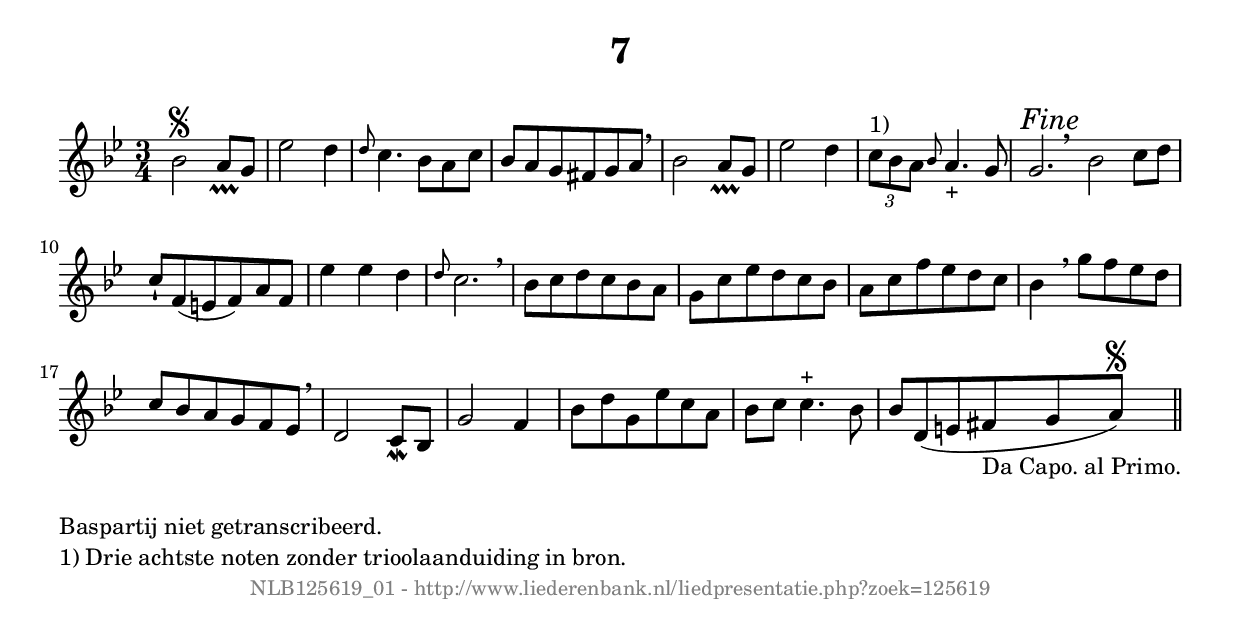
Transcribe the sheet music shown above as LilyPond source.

%
% produced by wce2krn 1.64 (7 June 2014)
%
\version"2.16"
#(append! paper-alist '(("long" . (cons (* 210 mm) (* 2000 mm)))))
#(set-default-paper-size "long")
sb = {\breathe}
mBreak = {\breathe }
bBreak = {\breathe }
x = {\once\override NoteHead #'style = #'cross }
gl=\glissando
itime={\override Staff.TimeSignature #'stencil = ##f }
ficta = {\once\set suggestAccidentals = ##t}
fine = {\once\override Score.RehearsalMark #'self-alignment-X = #1 \mark \markup {\italic{Fine}}}
dc = {\once\override Score.RehearsalMark #'self-alignment-X = #1 \mark \markup {\italic{D.C.}}}
dcf = {\once\override Score.RehearsalMark #'self-alignment-X = #1 \mark \markup {\italic{D.C. al Fine}}}
dcc = {\once\override Score.RehearsalMark #'self-alignment-X = #1 \mark \markup {\italic{D.C. al Coda}}}
ds = {\once\override Score.RehearsalMark #'self-alignment-X = #1 \mark \markup {\italic{D.S.}}}
dsf = {\once\override Score.RehearsalMark #'self-alignment-X = #1 \mark \markup {\italic{D.S. al Fine}}}
dsc = {\once\override Score.RehearsalMark #'self-alignment-X = #1 \mark \markup {\italic{D.S. al Coda}}}
pv = {\set Score.repeatCommands = #'((volta "1"))}
sv = {\set Score.repeatCommands = #'((volta "2"))}
tv = {\set Score.repeatCommands = #'((volta "3"))}
qv = {\set Score.repeatCommands = #'((volta "4"))}
xv = {\set Score.repeatCommands = #'((volta #f))}
\header{ tagline = ""
title = "7"
}
\score {{
\key g \minor
\relative g'
{
\set melismaBusyProperties = #'()
\time 3/4
\tempo 4=120
\override Score.MetronomeMark #'transparent = ##t
\override Score.RehearsalMark #'break-visibility = #(vector #t #t #f)
bes2\segno a8_\prallprall g es'2 d4 \grace {d8} c4. bes8 a c bes a g fis g a \mBreak \bar "|"
bes2 a8_\prallprall g es'2 d4 \times 2/3 {c8^"1)" bes a} \grace {bes} a4._"+" g8 g2.\fine \bar":|" \bBreak
bes2 c8 d c_\staccatissimo f,( e f) a f es'4 es d \grace {d8} c2. \mBreak \bar "|"
bes8 c d c bes a g c es d c bes a c f es d c bes4 \sb g'8 f es d c bes a g f es \mBreak \bar "|"
d2 c8_\mordent bes g'2 f4 bes8 d g, es' c a bes c c4.^"+" bes8 bes d,( e fis_"Da Capo. al Primo." g a)\segno \bar "||"
 }}
 \midi { }
 \layout {
            indent = 0.0\cm
}
}
\markup { \wordwrap-string #" 
Baspartij niet getranscribeerd.

1) Drie achtste noten zonder trioolaanduiding in bron.
"}
\markup { \vspace #0 } \markup { \with-color #grey \fill-line { \center-column { \smaller "NLB125619_01 - http://www.liederenbank.nl/liedpresentatie.php?zoek=125619" } } }
